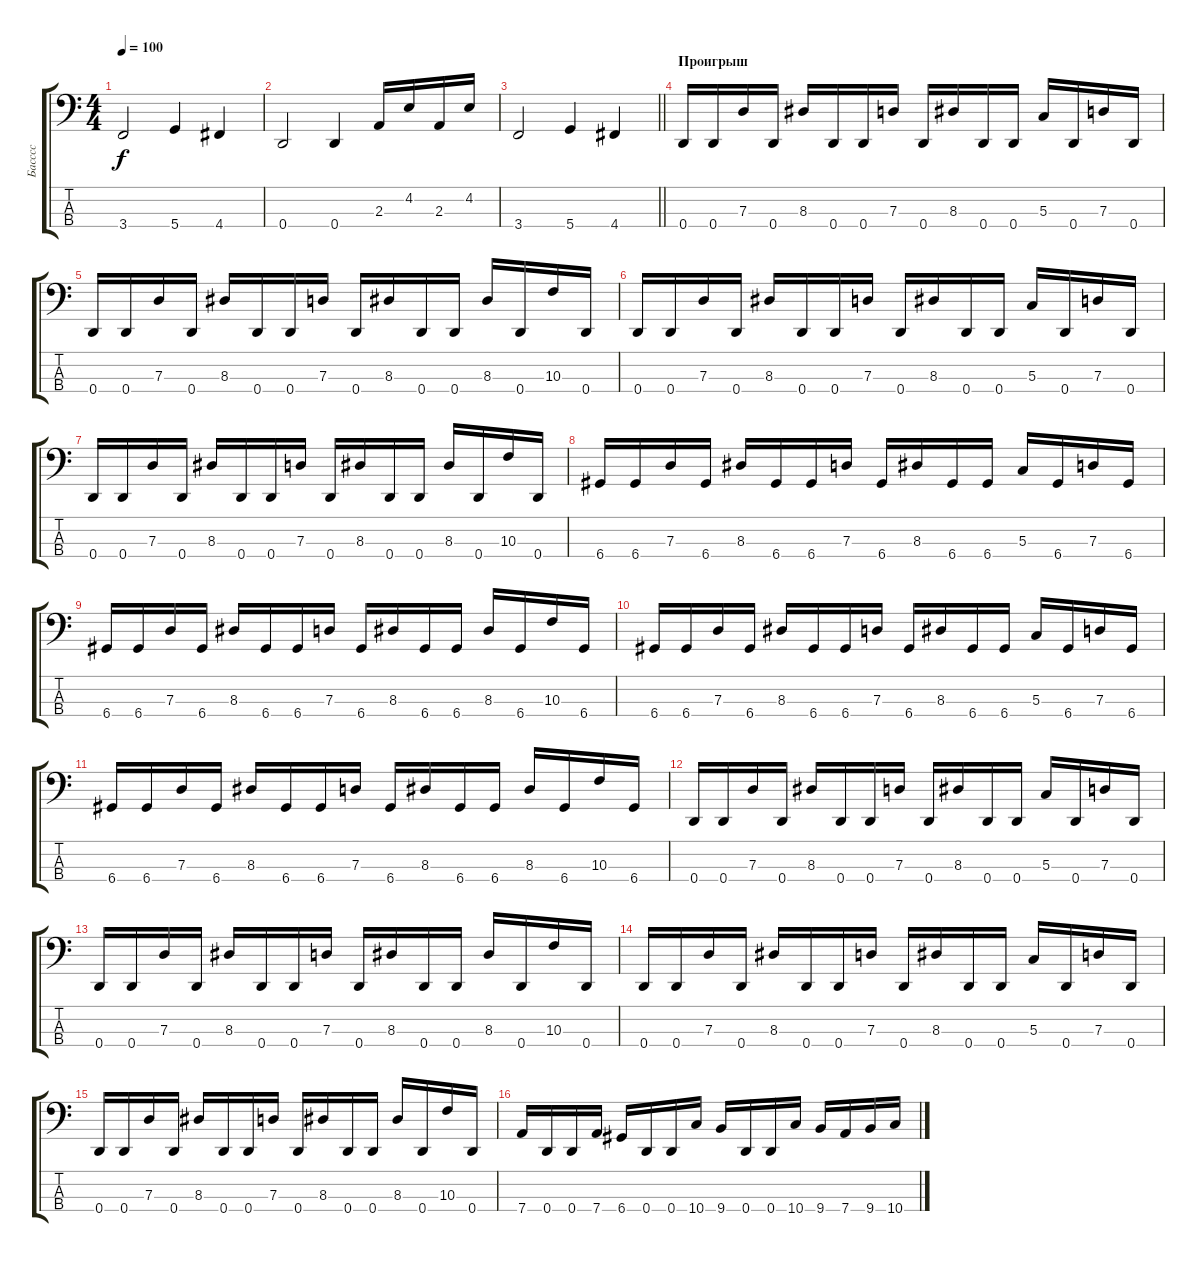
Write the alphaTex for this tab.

\track ("Басссс" "Басссс") {instrument electricbassfinger}
\staff {score tabs}
\tuning (F2 C2 G1 D1) {hide}
\ts (4 4)
\tempo 100
\clef f4
\ks c
3.4.2{dy f} 5.4.4 4.4.4 |
0.4.2 0.4.4 2.3.16 4.2.16 2.3.16 4.2.16 |
\barLineRight lightlight
3.4.2 5.4.4 4.4.4 |
\section ("" "Проигрыш ")
0.4.16 0.4.16 7.3.16 0.4.16 8.3.16 0.4.16 0.4.16 7.3.16 0.4.16 8.3.16 0.4.16 0.4.16 5.3.16 0.4.16 7.3.16 0.4.16 |
0.4.16 0.4.16 7.3.16 0.4.16 8.3.16 0.4.16 0.4.16 7.3.16 0.4.16 8.3.16 0.4.16 0.4.16 8.3.16 0.4.16 10.3.16 0.4.16 |
0.4.16 0.4.16 7.3.16 0.4.16 8.3.16 0.4.16 0.4.16 7.3.16 0.4.16 8.3.16 0.4.16 0.4.16 5.3.16 0.4.16 7.3.16 0.4.16 |
0.4.16 0.4.16 7.3.16 0.4.16 8.3.16 0.4.16 0.4.16 7.3.16 0.4.16 8.3.16 0.4.16 0.4.16 8.3.16 0.4.16 10.3.16 0.4.16 |
6.4.16 6.4.16 7.3.16 6.4.16 8.3.16 6.4.16 6.4.16 7.3.16 6.4.16 8.3.16 6.4.16 6.4.16 5.3.16 6.4.16 7.3.16 6.4.16 |
6.4.16 6.4.16 7.3.16 6.4.16 8.3.16 6.4.16 6.4.16 7.3.16 6.4.16 8.3.16 6.4.16 6.4.16 8.3.16 6.4.16 10.3.16 6.4.16 |
6.4.16 6.4.16 7.3.16 6.4.16 8.3.16 6.4.16 6.4.16 7.3.16 6.4.16 8.3.16 6.4.16 6.4.16 5.3.16 6.4.16 7.3.16 6.4.16 |
6.4.16 6.4.16 7.3.16 6.4.16 8.3.16 6.4.16 6.4.16 7.3.16 6.4.16 8.3.16 6.4.16 6.4.16 8.3.16 6.4.16 10.3.16 6.4.16 |
0.4.16 0.4.16 7.3.16 0.4.16 8.3.16 0.4.16 0.4.16 7.3.16 0.4.16 8.3.16 0.4.16 0.4.16 5.3.16 0.4.16 7.3.16 0.4.16 |
0.4.16 0.4.16 7.3.16 0.4.16 8.3.16 0.4.16 0.4.16 7.3.16 0.4.16 8.3.16 0.4.16 0.4.16 8.3.16 0.4.16 10.3.16 0.4.16 |
0.4.16 0.4.16 7.3.16 0.4.16 8.3.16 0.4.16 0.4.16 7.3.16 0.4.16 8.3.16 0.4.16 0.4.16 5.3.16 0.4.16 7.3.16 0.4.16 |
0.4.16 0.4.16 7.3.16 0.4.16 8.3.16 0.4.16 0.4.16 7.3.16 0.4.16 8.3.16 0.4.16 0.4.16 8.3.16 0.4.16 10.3.16 0.4.16 |
7.4.16 0.4.16 0.4.16 7.4.16 6.4.16 0.4.16 0.4.16 10.4.16 9.4.16 0.4.16 0.4.16 10.4.16 9.4.16 7.4.16 9.4.16 10.4.16
